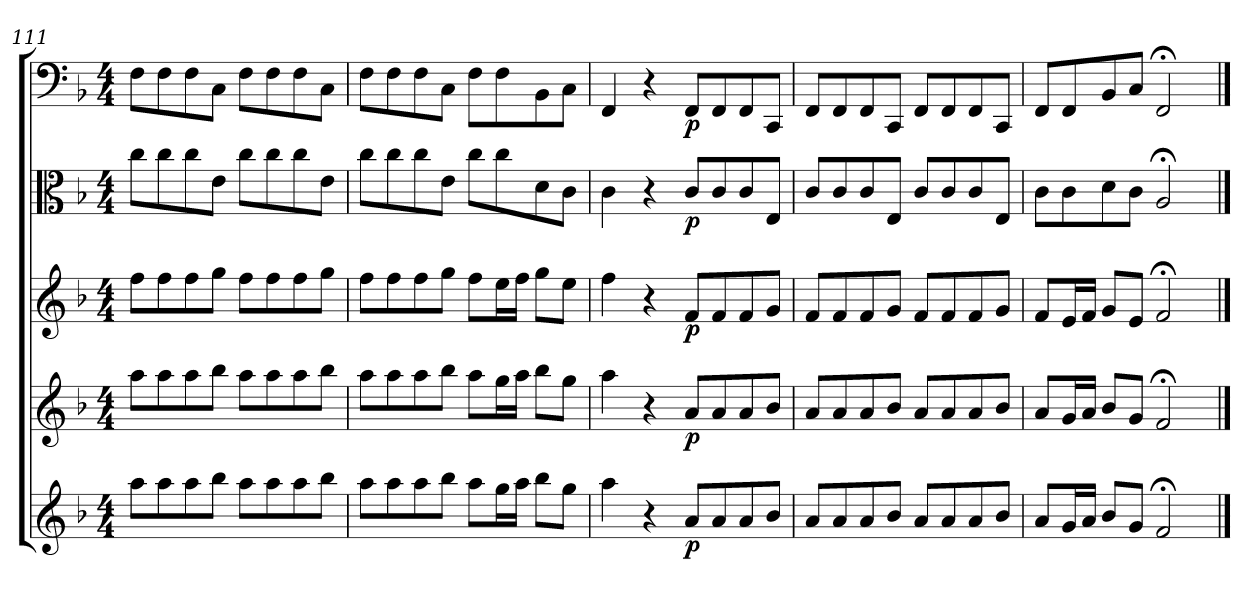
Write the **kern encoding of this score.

**kern	**dynam	**kern	**dynam	**kern	**dynam	**kern	**dynam	**kern	**dynam
*part5	*part5	*part4	*part4	*part3	*part3	*part2	*part2	*part1	*part1
*staff5	*staff5	*staff4	*staff4	*staff3	*staff3	*staff2	*staff2	*staff1	*staff1
*clefG2	*	*clefG2	*	*clefG2	*	*clefC3	*	*clefF4	*
*k[b-]	*	*k[b-]	*	*k[b-]	*	*k[b-]	*	*k[b-]	*
*F:	*	*F:	*	*F:	*	*F:	*	*F:	*
*M4/4	*	*M4/4	*	*M4/4	*	*M4/4	*	*M4/4	*
=111	=111	=111	=111	=111	=111	=111	=111	=111	=111
8aa\L	.	8aa\L	.	8ff\L	.	8cc\L	.	8F\L	.
8aa\	.	8aa\	.	8ff\	.	8cc\	.	8F\	.
8aa\	.	8aa\	.	8ff\	.	8cc\	.	8F\	.
8bb-\J	.	8bb-\J	.	8gg\J	.	8e\J	.	8C\J	.
8aa\L	.	8aa\L	.	8ff\L	.	8cc\L	.	8F\L	.
8aa\	.	8aa\	.	8ff\	.	8cc\	.	8F\	.
8aa\	.	8aa\	.	8ff\	.	8cc\	.	8F\	.
8bb-\J	.	8bb-\J	.	8gg\J	.	8e\J	.	8C\J	.
=112	=112	=112	=112	=112	=112	=112	=112	=112	=112
8aa\L	.	8aa\L	.	8ff\L	.	8cc\L	.	8F\L	.
8aa\	.	8aa\	.	8ff\	.	8cc\	.	8F\	.
8aa\	.	8aa\	.	8ff\	.	8cc\	.	8F\	.
8bb-\J	.	8bb-\J	.	8gg\J	.	8e\J	.	8C\J	.
8aa\L	.	8aa\L	.	8ff\L	.	8cc\L	.	8F\L	.
16gg\L	.	16gg\L	.	16ee\L	.	8cc\	.	8F\	.
16aa\JJ	.	16aa\JJ	.	16ff\JJ	.	.	.	.	.
8bb-\L	.	8bb-\L	.	8gg\L	.	8d\	.	8BB-\	.
8gg\J	.	8gg\J	.	8ee\J	.	8c\J	.	8C\J	.
=113	=113	=113	=113	=113	=113	=113	=113	=113	=113
4aa\	.	4aa\	.	4ff\	.	4c\	.	4FF/	.
4r	.	4r	.	4r	.	4r	.	4r	.
8a/L	p	8a/L	p	8f/L	p	8c/L	p	8FF/L	p
8a/	.	8a/	.	8f/	.	8c/	.	8FF/	.
8a/	.	8a/	.	8f/	.	8c/	.	8FF/	.
8b-/J	.	8b-/J	.	8g/J	.	8E/J	.	8CC/J	.
=114	=114	=114	=114	=114	=114	=114	=114	=114	=114
8a/L	.	8a/L	.	8f/L	.	8c/L	.	8FF/L	.
8a/	.	8a/	.	8f/	.	8c/	.	8FF/	.
8a/	.	8a/	.	8f/	.	8c/	.	8FF/	.
8b-/J	.	8b-/J	.	8g/J	.	8E/J	.	8CC/J	.
8a/L	.	8a/L	.	8f/L	.	8c/L	.	8FF/L	.
8a/	.	8a/	.	8f/	.	8c/	.	8FF/	.
8a/	.	8a/	.	8f/	.	8c/	.	8FF/	.
8b-/J	.	8b-/J	.	8g/J	.	8E/J	.	8CC/J	.
=115	=115	=115	=115	=115	=115	=115	=115	=115	=115
8a/L	.	8a/L	.	8f/L	.	8c\L	.	8FF/L	.
16g/L	.	16g/L	.	16e/L	.	8c\	.	8FF/	.
16a/JJ	.	16a/JJ	.	16f/JJ	.	.	.	.	.
8b-/L	.	8b-/L	.	8g/L	.	8d\	.	8BB-/	.
8g/J	.	8g/J	.	8e/J	.	8c\J	.	8C/J	.
2f;</	.	2f;</	.	2f;</	.	2A;</	.	2FF;</	.
==	==	==	==	==	==	==	==	==	==
*-	*-	*-	*-	*-	*-	*-	*-	*-	*-
